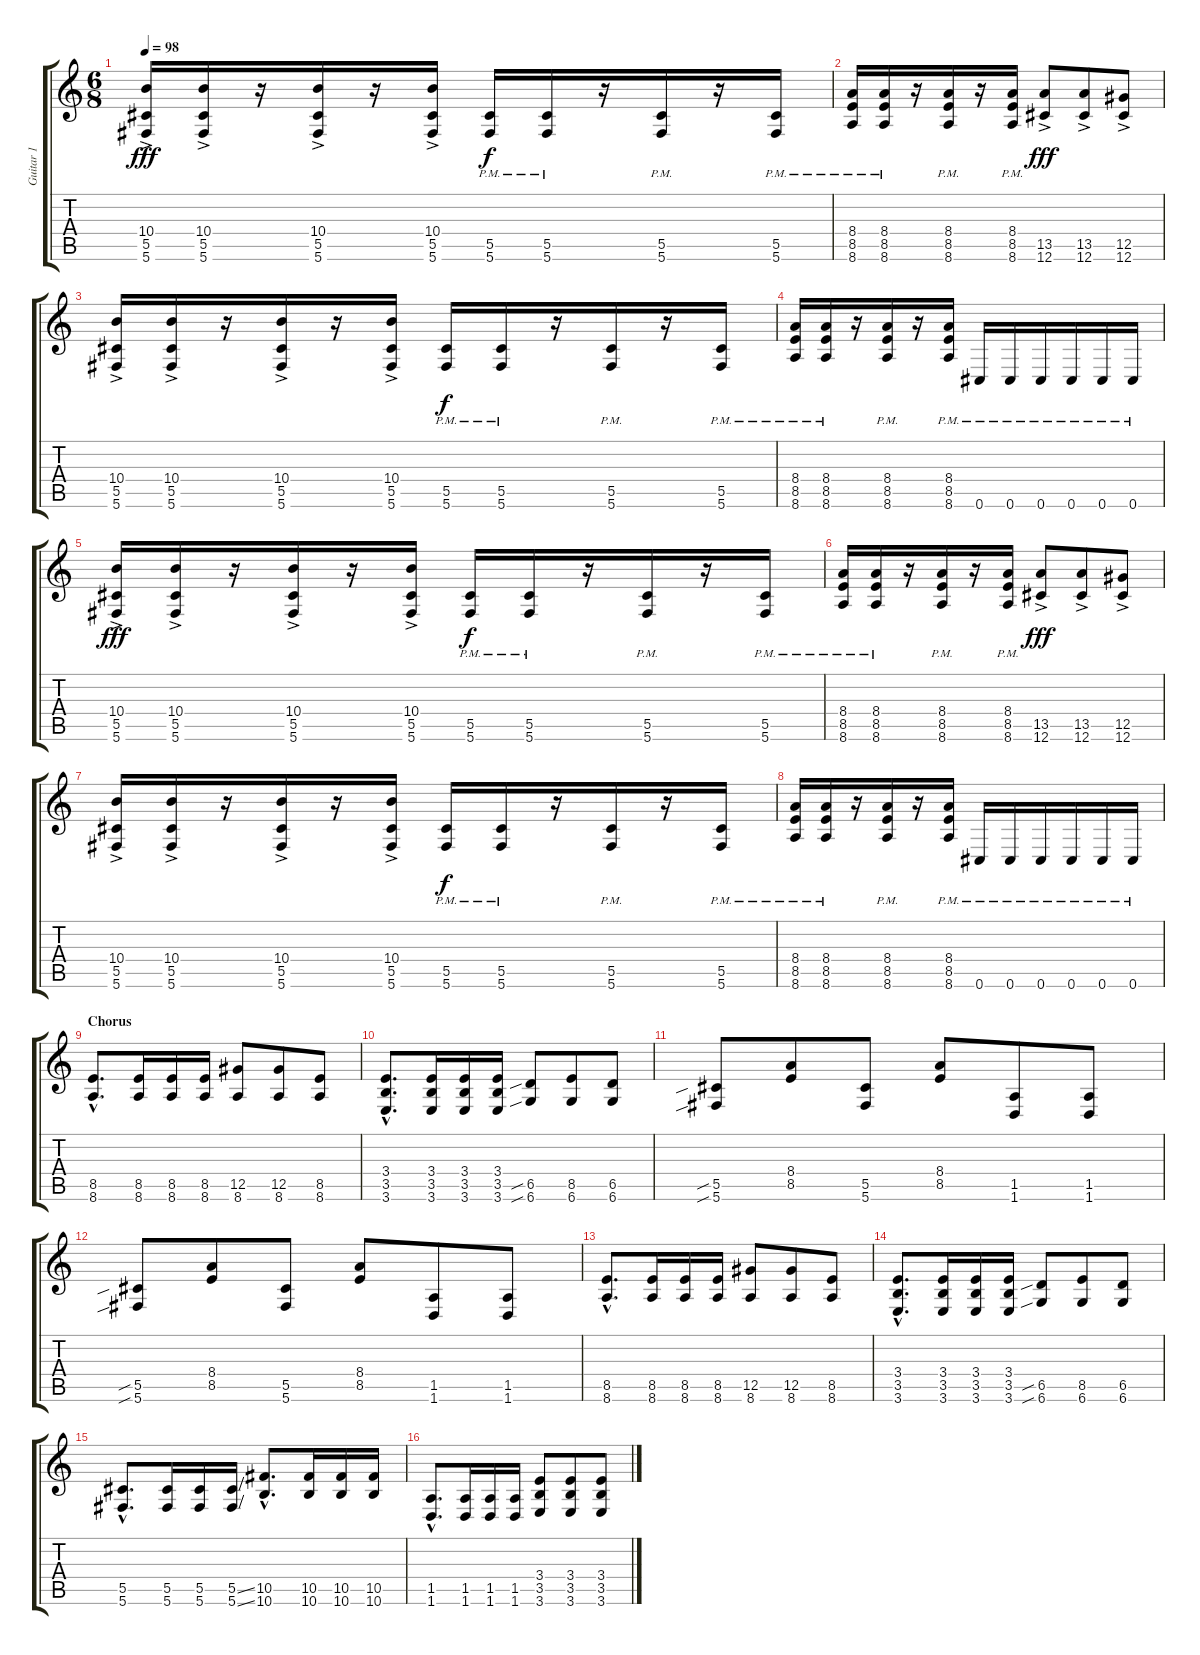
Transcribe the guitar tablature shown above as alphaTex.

\track ("Guitar 1" "Guitar 1") {instrument distortionguitar}
\staff {score tabs}
\tuning (Eb4 Bb3 Gb3 Db3 Ab2 Db2) {hide}
\ts (6 8)
\tempo 98
\clef g2
\ks c
(10.4{ac} 5.5{ac} 5.6{ac}).16{dy fff} (10.4{ac} 5.5{ac} 5.6{ac}).16 r.16 (10.4{ac} 5.5{ac} 5.6{ac}).16 r.16 (10.4{ac} 5.5{ac} 5.6{ac}).16 (5.5{pm} 5.6{pm}).16{dy f} (5.5{pm} 5.6{pm}).16 r.16 (5.5{pm} 5.6{pm}).16 r.16 (5.5{pm} 5.6{pm}).16 |
(8.4{pm} 8.5{pm} 8.6{pm}).16 (8.4{pm} 8.5{pm} 8.6{pm}).16 r.16 (8.4{pm} 8.5{pm} 8.6{pm}).16 r.16 (8.4{pm} 8.5{pm} 8.6{pm}).16 (13.5{ac} 12.6{ac}).8{dy fff} (13.5{ac} 12.6{ac}).8 (12.5{ac} 12.6{ac}).8 |
(10.4{ac} 5.5{ac} 5.6{ac}).16 (10.4{ac} 5.5{ac} 5.6{ac}).16 r.16 (10.4{ac} 5.5{ac} 5.6{ac}).16 r.16 (10.4{ac} 5.5{ac} 5.6{ac}).16 (5.5{pm} 5.6{pm}).16{dy f} (5.5{pm} 5.6{pm}).16 r.16 (5.5{pm} 5.6{pm}).16 r.16 (5.5{pm} 5.6{pm}).16 |
(8.4{pm} 8.5{pm} 8.6{pm}).16 (8.4{pm} 8.5{pm} 8.6{pm}).16 r.16 (8.4{pm} 8.5{pm} 8.6{pm}).16 r.16 (8.4{pm} 8.5{pm} 8.6{pm}).16 0.6{pm}.16 0.6{pm}.16 0.6{pm}.16 0.6{pm}.16 0.6{pm}.16 0.6{pm}.16 |
(10.4{ac} 5.5{ac} 5.6{ac}).16{dy fff} (10.4{ac} 5.5{ac} 5.6{ac}).16 r.16 (10.4{ac} 5.5{ac} 5.6{ac}).16 r.16 (10.4{ac} 5.5{ac} 5.6{ac}).16 (5.5{pm} 5.6{pm}).16{dy f} (5.5{pm} 5.6{pm}).16 r.16 (5.5{pm} 5.6{pm}).16 r.16 (5.5{pm} 5.6{pm}).16 |
(8.4{pm} 8.5{pm} 8.6{pm}).16 (8.4{pm} 8.5{pm} 8.6{pm}).16 r.16 (8.4{pm} 8.5{pm} 8.6{pm}).16 r.16 (8.4{pm} 8.5{pm} 8.6{pm}).16 (13.5{ac} 12.6{ac}).8{dy fff} (13.5{ac} 12.6{ac}).8 (12.5{ac} 12.6{ac}).8 |
(10.4{ac} 5.5{ac} 5.6{ac}).16 (10.4{ac} 5.5{ac} 5.6{ac}).16 r.16 (10.4{ac} 5.5{ac} 5.6{ac}).16 r.16 (10.4{ac} 5.5{ac} 5.6{ac}).16 (5.5{pm} 5.6{pm}).16{dy f} (5.5{pm} 5.6{pm}).16 r.16 (5.5{pm} 5.6{pm}).16 r.16 (5.5{pm} 5.6{pm}).16 |
(8.4{pm} 8.5{pm} 8.6{pm}).16 (8.4{pm} 8.5{pm} 8.6{pm}).16 r.16 (8.4{pm} 8.5{pm} 8.6{pm}).16 r.16 (8.4{pm} 8.5{pm} 8.6{pm}).16 0.6{pm}.16 0.6{pm}.16 0.6{pm}.16 0.6{pm}.16 0.6{pm}.16 0.6{pm}.16 |
\section ("" "Chorus")
(8.5{hac} 8.6{hac}).8{d} (8.5 8.6).16 (8.5 8.6).16 (8.5 8.6).16 (12.5 8.6).8 (12.5 8.6).8 (8.5 8.6).8 |
(3.4{hac} 3.5{hac} 3.6{hac}).8{d} (3.4 3.5 3.6).16 (3.4 3.5 3.6).16 (3.4 3.5 3.6).16 (6.5{sib} 6.6{sib}).8 (8.5 6.6).8 (6.5 6.6).8 |
(5.5{sib} 5.6{sib}).8 (8.4 8.5).8 (5.5 5.6).8 (8.4 8.5).8 (1.5 1.6).8 (1.5 1.6).8 |
(5.5{sib} 5.6{sib}).8 (8.4 8.5).8 (5.5 5.6).8 (8.4 8.5).8 (1.5 1.6).8 (1.5 1.6).8 |
(8.5{hac} 8.6{hac}).8{d} (8.5 8.6).16 (8.5 8.6).16 (8.5 8.6).16 (12.5 8.6).8 (12.5 8.6).8 (8.5 8.6).8 |
(3.4{hac} 3.5{hac} 3.6{hac}).8{d} (3.4 3.5 3.6).16 (3.4 3.5 3.6).16 (3.4 3.5 3.6).16 (6.5{sib} 6.6{sib}).8 (8.5 6.6).8 (6.5 6.6).8 |
(5.5{hac} 5.6{hac}).8{d} (5.5 5.6).16 (5.5 5.6).16 (5.5{ss} 5.6{ss}).16 (10.5{hac} 10.6{hac}).8{d} (10.5 10.6).16 (10.5 10.6).16 (10.5 10.6).16 |
(1.5{hac} 1.6{hac}).8{d} (1.5 1.6).16 (1.5 1.6).16 (1.5 1.6).16 (3.4 3.5 3.6).8 (3.4 3.5 3.6).8 (3.4 3.5 3.6).8
